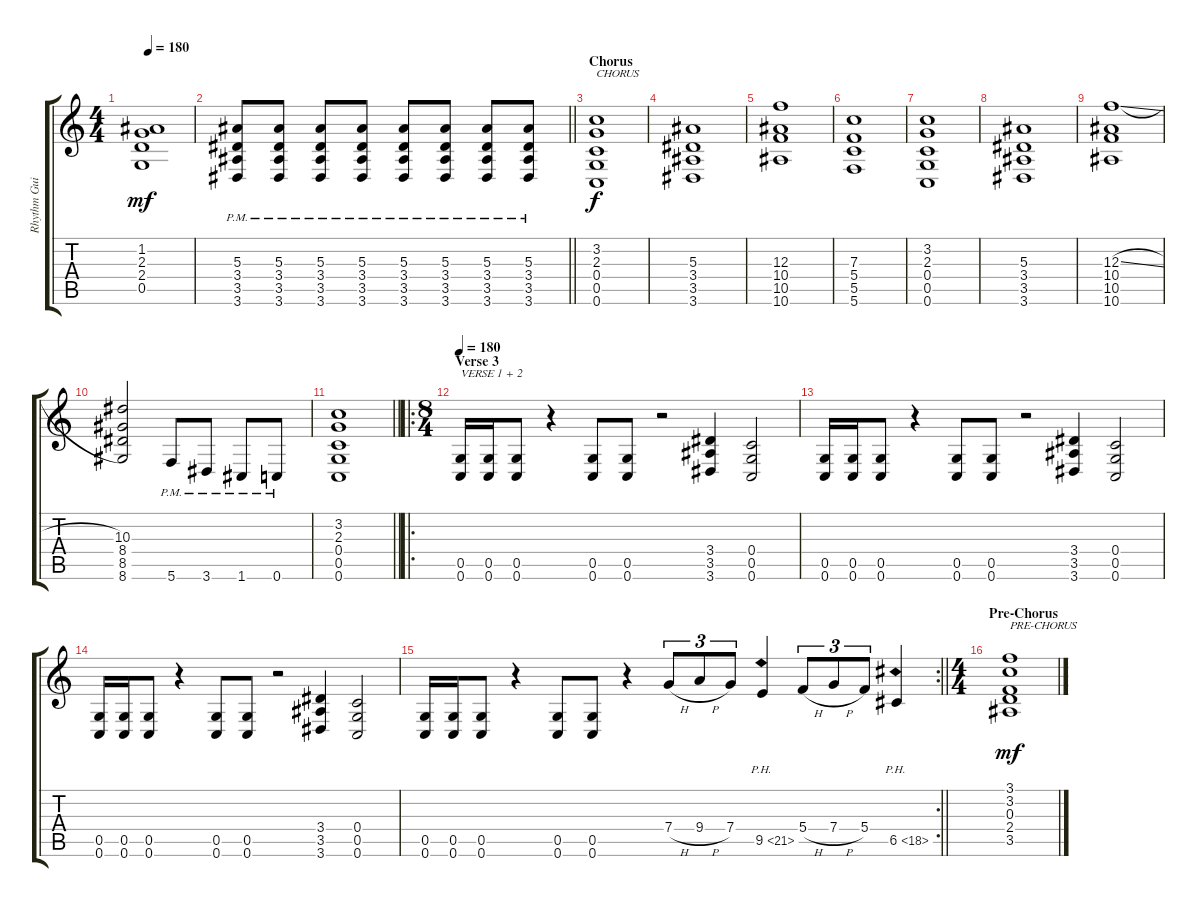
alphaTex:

\track ("Rhythm Guitar" "Rhythm Gui") {instrument distortionguitar}
\staff {score tabs}
\tuning (D4 A3 F3 C3 G2 C2) {hide}
\ts (4 4)
\tempo 180
\clef g2
\ks c
(1.2 2.3 2.4 0.5).1{dy mf} |
\barLineRight lightlight
(5.3{pm} 3.4{pm} 3.5{pm} 3.6{pm}).8 (5.3{pm} 3.4{pm} 3.5{pm} 3.6{pm}).8 (5.3{pm} 3.4{pm} 3.5{pm} 3.6{pm}).8 (5.3{pm} 3.4{pm} 3.5{pm} 3.6{pm}).8 (5.3{pm} 3.4{pm} 3.5{pm} 3.6{pm}).8 (5.3{pm} 3.4{pm} 3.5{pm} 3.6{pm}).8 (5.3{pm} 3.4{pm} 3.5{pm} 3.6{pm}).8 (5.3{pm} 3.4{pm} 3.5{pm} 3.6{pm}).8 |
\section ("" "Chorus")
(3.2 2.3 0.4 0.5 0.6).1{txt "CHORUS" dy f} |
(5.3 3.4 3.5 3.6).1 |
(12.3 10.4 10.5 10.6).1 |
(7.3 5.4 5.5 5.6).1 |
(3.2 2.3 0.4 0.5 0.6).1 |
(5.3 3.4 3.5 3.6).1 |
(12.3{sl} 10.4 10.5 10.6).1 |
(10.3 8.4 8.5 8.6).2 5.6{pm}.8 3.6{pm}.8 1.6{pm}.8 0.6{pm}.8 |
\barLineRight lightlight
(3.2 2.3 0.4 0.5 0.6).1 |
\ro
\ts (8 4)
\section ("" "Verse 3")
\tempo 180
(0.5 0.6).16{txt "VERSE 1 + 2"} (0.5 0.6).16 (0.5 0.6).8 r.4 (0.5 0.6).8 (0.5 0.6).8 r.2 (3.4 3.5 3.6).4 (0.4 0.5 0.6).2 |
(0.5 0.6).16 (0.5 0.6).16 (0.5 0.6).8 r.4 (0.5 0.6).8 (0.5 0.6).8 r.2 (3.4 3.5 3.6).4 (0.4 0.5 0.6).2 |
(0.5 0.6).16 (0.5 0.6).16 (0.5 0.6).8 r.4 (0.5 0.6).8 (0.5 0.6).8 r.2 (3.4 3.5 3.6).4 (0.4 0.5 0.6).2 |
\rc 2
\barLineRight lightlight
(0.5 0.6).16 (0.5 0.6).16 (0.5 0.6).8 r.4 (0.5 0.6).8 (0.5 0.6).8 r.4 7.4{h}.8{tu (3 2)} 9.4{h}.8{tu (3 2)} 7.4.8{tu (3 2)} 9.5{ph 12}.4 5.4{h}.8{tu (3 2)} 7.4{h}.8{tu (3 2)} 5.4.8{tu (3 2)} 6.5{ph 12}.4 |
\ts (4 4)
\section ("" "Pre-Chorus")
(3.1 3.2 0.3 2.4 3.5).1{txt "PRE-CHORUS" dy mf}
